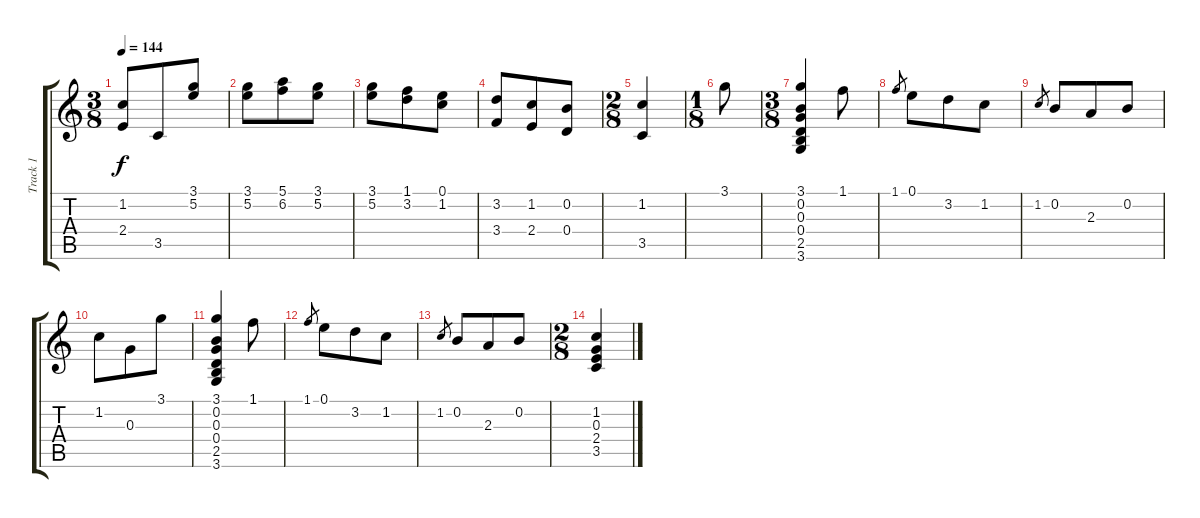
\track ("Track 1" "Track 1") {instrument acousticguitarsteel}
\staff {score tabs}
\tuning (E4 B3 G3 D3 A2 E2) {hide}
\ts (3 8)
\tempo 144
\clef g2
\ks c
(1.2 2.4).8{dy f} 3.5.8 (3.1 5.2).8 |
(3.1 5.2).8 (5.1 6.2).8 (3.1 5.2).8 |
(3.1 5.2).8 (1.1 3.2).8 (0.1 1.2).8 |
(3.2 3.4).8 (1.2 2.4).8 (0.2 0.4).8 |
\ts (2 8)
(1.2 3.5).4 |
\ts (1 8)
3.1.8 |
\ts (3 8)
(3.1 0.2 0.3 0.4 2.5 3.6).4 1.1.8 |
1.1.8{gr} 0.1.8 3.2.8 1.2.8 |
1.2.8{gr} 0.2.8 2.3.8 0.2.8 |
1.2.8 0.3.8 3.1.8 |
(3.1 0.2 0.3 0.4 2.5 3.6).4 1.1.8 |
1.1.8{gr} 0.1.8 3.2.8 1.2.8 |
1.2.8{gr} 0.2.8 2.3.8 0.2.8 |
\ts (2 8)
(1.2 0.3 2.4 3.5).4
